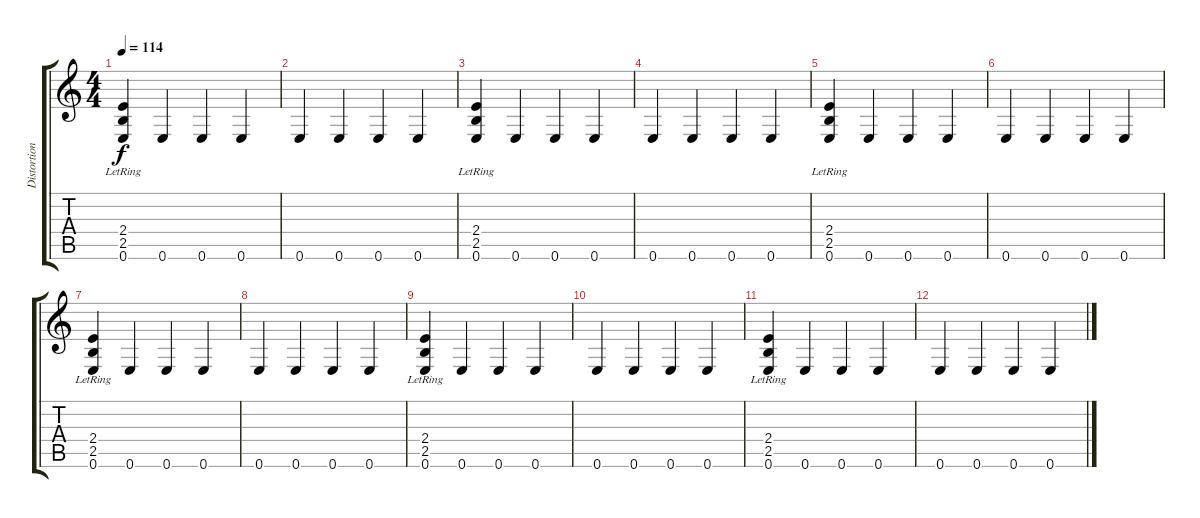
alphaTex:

\track ("Distortion" "Distortion") {instrument overdrivenguitar}
\staff {score tabs}
\tuning (E4 B3 G3 D3 A2 E2) {hide}
\ts (4 4)
\tempo 114
\clef g2
\ks c
(2.4{lr} 2.5{lr} 0.6).4{dy f} 0.6.4 0.6.4 0.6.4 |
0.6.4 0.6.4 0.6.4 0.6.4 |
(2.4{lr} 2.5{lr} 0.6).4 0.6.4 0.6.4 0.6.4 |
0.6.4 0.6.4 0.6.4 0.6.4 |
(2.4{lr} 2.5{lr} 0.6).4 0.6.4 0.6.4 0.6.4 |
0.6.4 0.6.4 0.6.4 0.6.4 |
(2.4{lr} 2.5{lr} 0.6).4 0.6.4 0.6.4 0.6.4 |
0.6.4 0.6.4 0.6.4 0.6.4 |
(2.4{lr} 2.5{lr} 0.6).4 0.6.4 0.6.4 0.6.4 |
0.6.4 0.6.4 0.6.4 0.6.4 |
(2.4{lr} 2.5{lr} 0.6).4 0.6.4 0.6.4 0.6.4 |
0.6.4 0.6.4 0.6.4 0.6.4
